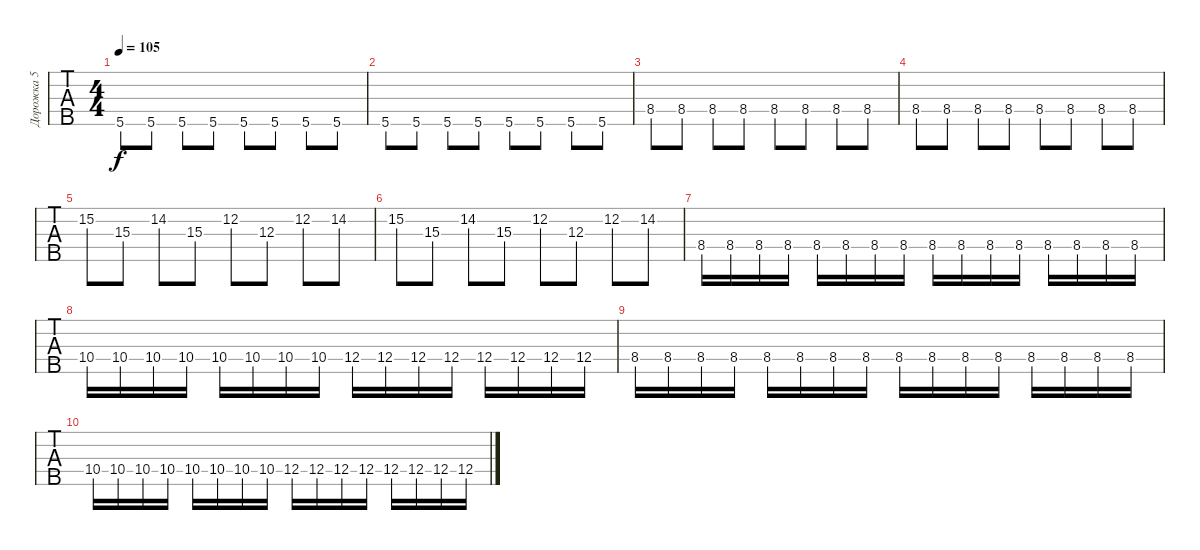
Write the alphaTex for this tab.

\track ("Дорожка 5" "Дорожка 5") {instrument electricbassfinger}
\staff {tabs}
\tuning (Gb2 Db2 Ab1 Db1 Ab0) {hide}
\ts (4 4)
\tempo 105
\clef f4
\ks c
5.5.8{dy f} 5.5.8 5.5.8 5.5.8 5.5.8 5.5.8 5.5.8 5.5.8 |
5.5.8 5.5.8 5.5.8 5.5.8 5.5.8 5.5.8 5.5.8 5.5.8 |
8.4.8 8.4.8 8.4.8 8.4.8 8.4.8 8.4.8 8.4.8 8.4.8 |
8.4.8 8.4.8 8.4.8 8.4.8 8.4.8 8.4.8 8.4.8 8.4.8 |
15.2.8 15.3.8 14.2.8 15.3.8 12.2.8 12.3.8 12.2.8 14.2.8 |
15.2.8 15.3.8 14.2.8 15.3.8 12.2.8 12.3.8 12.2.8 14.2.8 |
8.4.16 8.4.16 8.4.16 8.4.16 8.4.16 8.4.16 8.4.16 8.4.16 8.4.16 8.4.16 8.4.16 8.4.16 8.4.16 8.4.16 8.4.16 8.4.16 |
10.4.16 10.4.16 10.4.16 10.4.16 10.4.16 10.4.16 10.4.16 10.4.16 12.4.16 12.4.16 12.4.16 12.4.16 12.4.16 12.4.16 12.4.16 12.4.16 |
8.4.16 8.4.16 8.4.16 8.4.16 8.4.16 8.4.16 8.4.16 8.4.16 8.4.16 8.4.16 8.4.16 8.4.16 8.4.16 8.4.16 8.4.16 8.4.16 |
10.4.16 10.4.16 10.4.16 10.4.16 10.4.16 10.4.16 10.4.16 10.4.16 12.4.16 12.4.16 12.4.16 12.4.16 12.4.16 12.4.16 12.4.16 12.4.16
